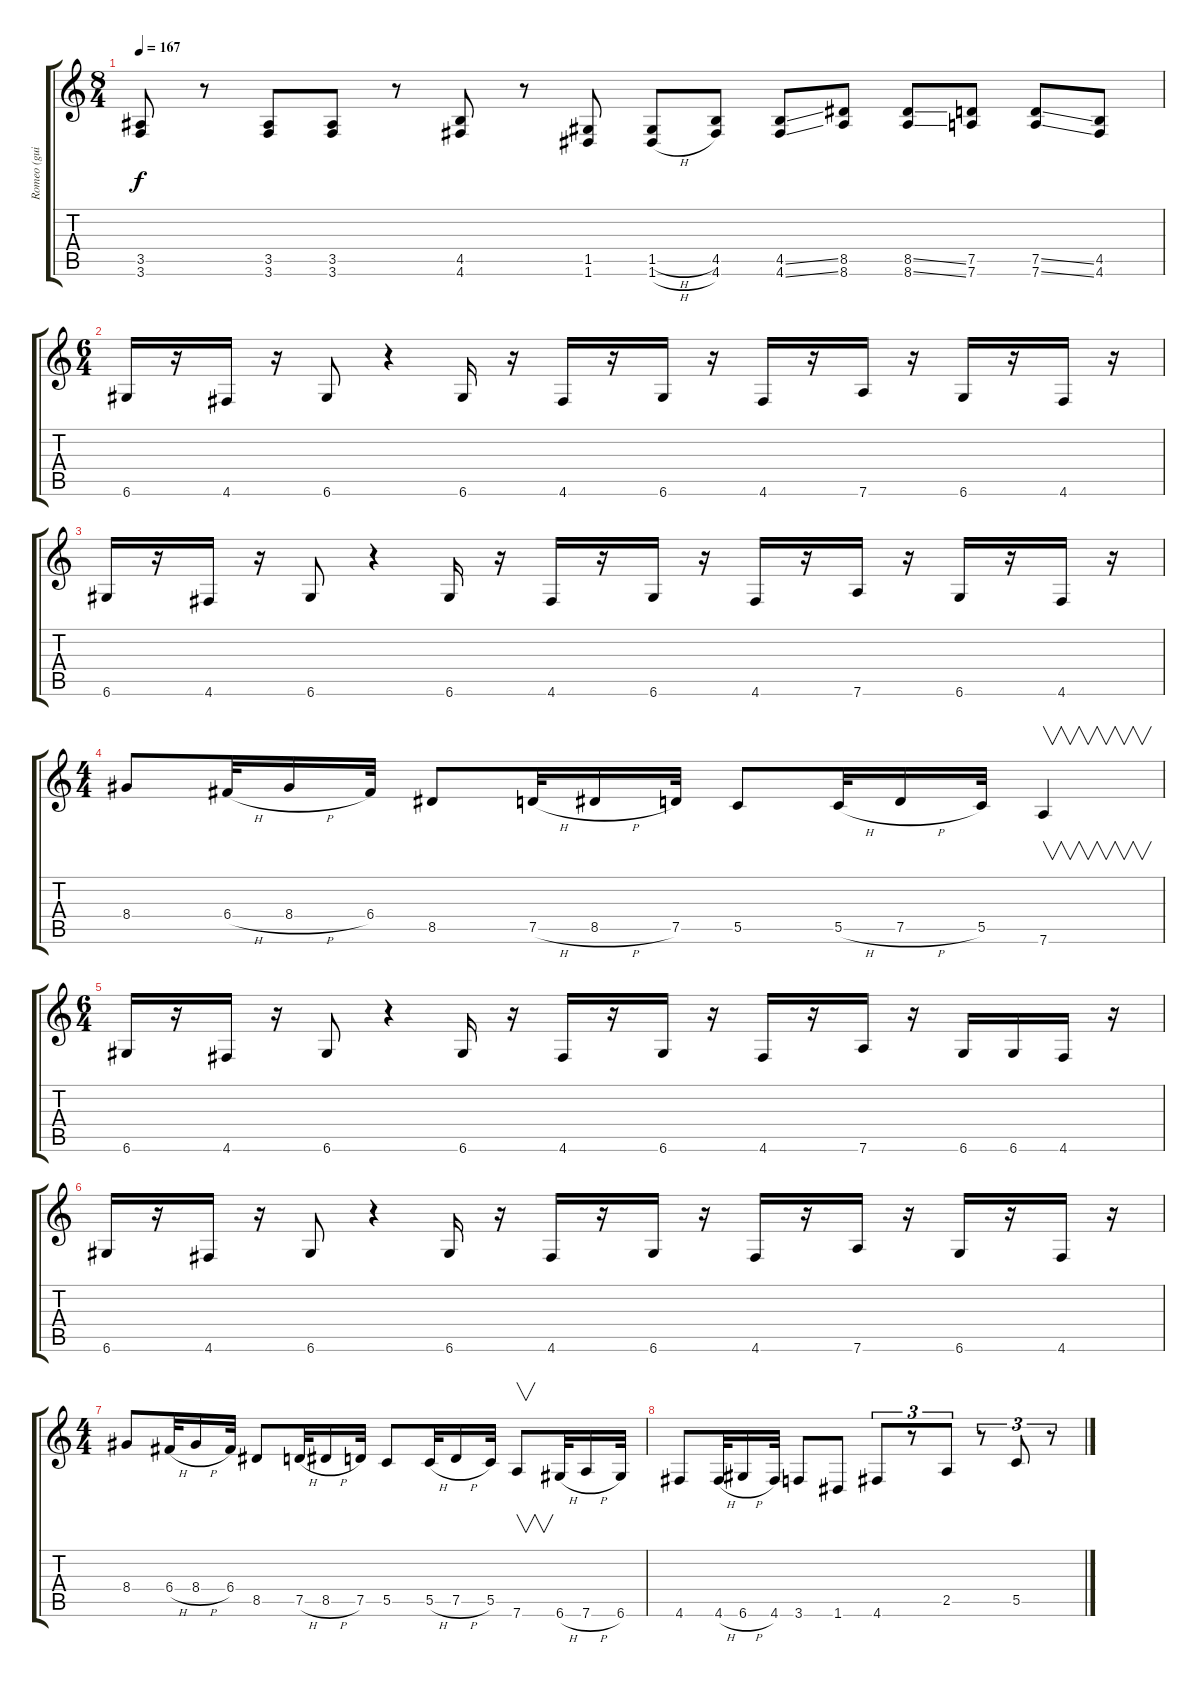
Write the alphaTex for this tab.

\track ("Romeo (guitar I)" "Romeo (gui") {instrument distortionguitar}
\staff {score tabs}
\tuning (D4 A3 F3 C3 G2 D2) {hide}
\ts (8 4)
\tempo 167
\clef g2
\ks c
(3.5 3.6).8{dy f} r.8 (3.5 3.6).8 (3.5 3.6).8 r.8 (4.5 4.6).8 r.8 (1.5 1.6).8 (1.5{h} 1.6{h}).8 (4.5 4.6).8 (4.5{ss} 4.6{ss}).8 (8.5 8.6).8 (8.5{ss} 8.6{ss}).8 (7.5 7.6).8 (7.5{ss} 7.6{ss}).8 (4.5 4.6).8 |
\ts (6 4)
6.6.16 r.16 4.6.16 r.16 6.6.8 r.4 6.6.16 r.16 4.6.16 r.16 6.6.16 r.16 4.6.16 r.16 7.6.16 r.16 6.6.16 r.16 4.6.16 r.16 |
6.6.16 r.16 4.6.16 r.16 6.6.8 r.4 6.6.16 r.16 4.6.16 r.16 6.6.16 r.16 4.6.16 r.16 7.6.16 r.16 6.6.16 r.16 4.6.16 r.16 |
\ts (4 4)
8.4.8 6.4{h}.32 8.4{h}.16 6.4.32 8.5.8 7.5{h}.32 8.5{h}.16 7.5.32 5.5.8 5.5{h}.32 7.5{h}.16 5.5.32 7.6.4{v} |
\ts (6 4)
6.6.16 r.16 4.6.16 r.16 6.6.8 r.4 6.6.16 r.16 4.6.16 r.16 6.6.16 r.16 4.6.16 r.16 7.6.16 r.16 6.6.16 6.6.16 4.6.16 r.16 |
6.6.16 r.16 4.6.16 r.16 6.6.8 r.4 6.6.16 r.16 4.6.16 r.16 6.6.16 r.16 4.6.16 r.16 7.6.16 r.16 6.6.16 r.16 4.6.16 r.16 |
\ts (4 4)
8.4.8 6.4{h}.32 8.4{h}.16 6.4.32 8.5.8 7.5{h}.32 8.5{h}.16 7.5.32 5.5.8 5.5{h}.32 7.5{h}.16 5.5.32 7.6.8{v} 6.6{h}.32 7.6{h}.16 6.6.32 |
4.6.8 4.6{h}.32 6.6{h}.16 4.6.32 3.6.8 1.6.8 4.6.8{tu (3 2)} r.8{tu (3 2)} 2.5.8{tu (3 2)} r.8{tu (3 2)} 5.5.8{tu (3 2)} r.8{tu (3 2)}
